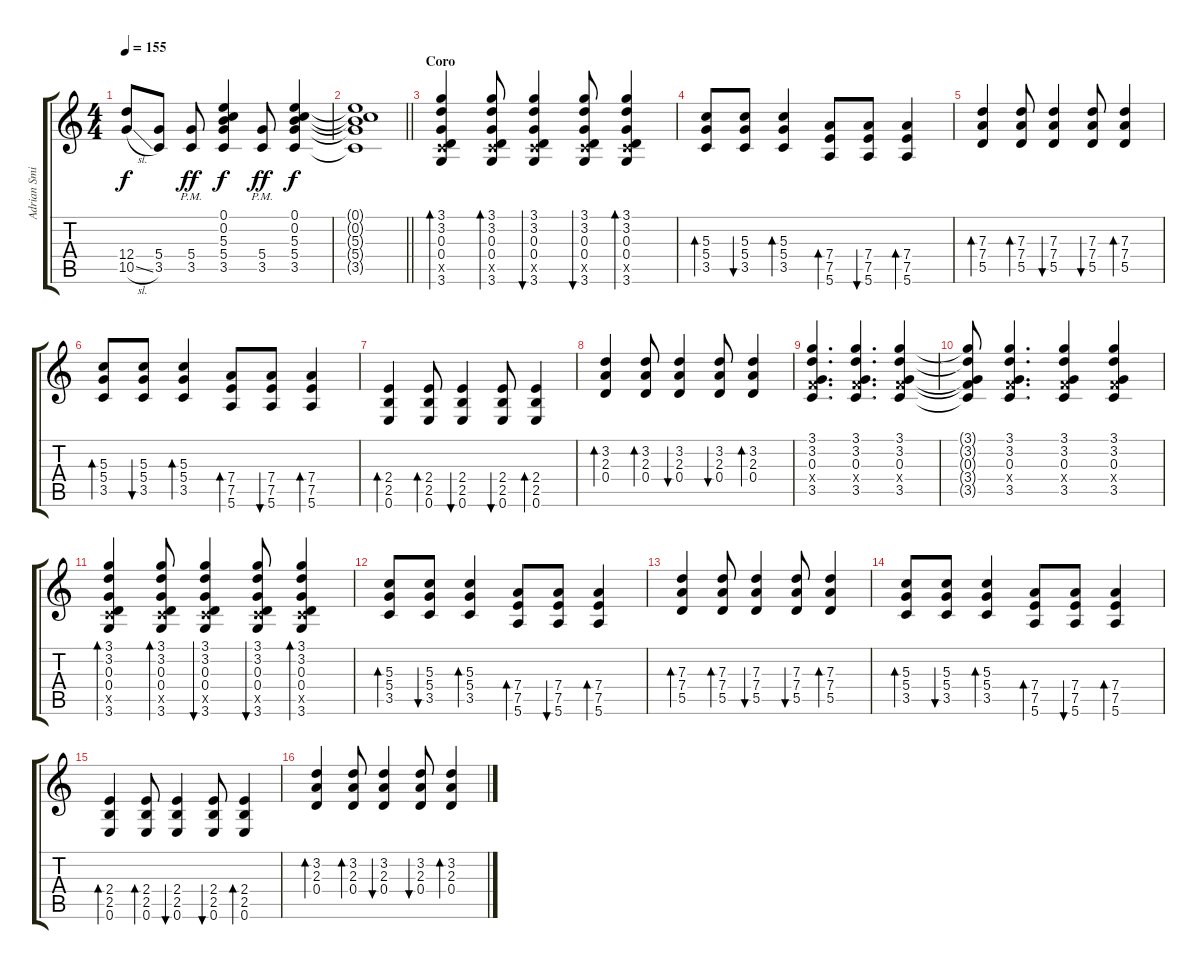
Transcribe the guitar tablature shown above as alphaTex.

\track ("Adrian Smith" "Adrian Smi") {instrument distortionguitar}
\staff {score tabs}
\tuning (E4 B3 G3 D3 A2 E2) {hide}
\ts (4 4)
\tempo 155
\clef g2
\ks c
(12.4 10.5{sl}).8{dy f} (5.4 3.5).8 (5.4{pm} 3.5{pm}).8{dy ff} (0.1 0.2 5.3 5.4 3.5).4{dy f} (5.4{pm} 3.5{pm}).8{dy ff} (0.1 0.2 5.3 5.4 3.5).4{dy f} |
\barLineRight lightlight
(0.1{t} 0.2{t} 5.3{t} 5.4{t} 3.5{t}).1 |
\section ("" "Coro")
(3.1 3.2 0.3 0.4 3.5{x} 3.6).4{bd 30} (3.1 3.2 0.3 0.4 3.5{x} 3.6).8{bd 30} (3.1 3.2 0.3 0.4 3.5{x} 3.6).4{bu 30} (3.1 3.2 0.3 0.4 3.5{x} 3.6).8{bu 30} (3.1 3.2 0.3 0.4 3.5{x} 3.6).4{bd 30} |
(5.3 5.4 3.5).8{bd 30} (5.3 5.4 3.5).8{bu 30} (5.3 5.4 3.5).4{bd 30} (7.4 7.5 5.6).8{bd 30} (7.4 7.5 5.6).8{bu 30} (7.4 7.5 5.6).4{bd 30} |
(7.3 7.4 5.5).4{bd 30} (7.3 7.4 5.5).8{bd 30} (7.3 7.4 5.5).4{bu 30} (7.3 7.4 5.5).8{bu 30} (7.3 7.4 5.5).4{bd 60} |
(5.3 5.4 3.5).8{bd 30} (5.3 5.4 3.5).8{bu 30} (5.3 5.4 3.5).4{bd 30} (7.4 7.5 5.6).8{bd 30} (7.4 7.5 5.6).8{bu 30} (7.4 7.5 5.6).4{bd 30} |
(2.4 2.5 0.6).4{bd 30} (2.4 2.5 0.6).8{bd 30} (2.4 2.5 0.6).4{bu 30} (2.4 2.5 0.6).8{bu 30} (2.4 2.5 0.6).4{bd 60} |
(3.2 2.3 0.4).4{bd 30} (3.2 2.3 0.4).8{bd 30} (3.2 2.3 0.4).4{bu 30} (3.2 2.3 0.4).8{bu 30} (3.2 2.3 0.4).4{bd 60} |
(3.1 3.2 0.3 3.4{x} 3.5).4{d} (3.1 3.2 0.3 3.4{x} 3.5).4{d} (3.1 3.2 0.3 3.4{x} 3.5).4 |
(3.1{t} 3.2{t} 0.3{t} 3.4{t} 3.5{t}).8 (3.1 3.2 0.3 3.4{x} 3.5).4{d} (3.1 3.2 0.3 3.4{x} 3.5).4 (3.1 3.2 0.3 3.4{x} 3.5).4 |
(3.1 3.2 0.3 0.4 3.5{x} 3.6).4{bd 30} (3.1 3.2 0.3 0.4 3.5{x} 3.6).8{bd 30} (3.1 3.2 0.3 0.4 3.5{x} 3.6).4{bu 30} (3.1 3.2 0.3 0.4 3.5{x} 3.6).8{bu 30} (3.1 3.2 0.3 0.4 3.5{x} 3.6).4{bd 30} |
(5.3 5.4 3.5).8{bd 30} (5.3 5.4 3.5).8{bu 30} (5.3 5.4 3.5).4{bd 30} (7.4 7.5 5.6).8{bd 30} (7.4 7.5 5.6).8{bu 30} (7.4 7.5 5.6).4{bd 30} |
(7.3 7.4 5.5).4{bd 30} (7.3 7.4 5.5).8{bd 30} (7.3 7.4 5.5).4{bu 30} (7.3 7.4 5.5).8{bu 60} (7.3 7.4 5.5).4{bd 60} |
(5.3 5.4 3.5).8{bd 30} (5.3 5.4 3.5).8{bu 30} (5.3 5.4 3.5).4{bd 30} (7.4 7.5 5.6).8{bd 30} (7.4 7.5 5.6).8{bu 30} (7.4 7.5 5.6).4{bd 30} |
(2.4 2.5 0.6).4{bd 30} (2.4 2.5 0.6).8{bd 30} (2.4 2.5 0.6).4{bu 30} (2.4 2.5 0.6).8{bu 30} (2.4 2.5 0.6).4{bd 60} |
(3.2 2.3 0.4).4{bd 30} (3.2 2.3 0.4).8{bd 30} (3.2 2.3 0.4).4{bu 30} (3.2 2.3 0.4).8{bu 30} (3.2 2.3 0.4).4{bd 60}
